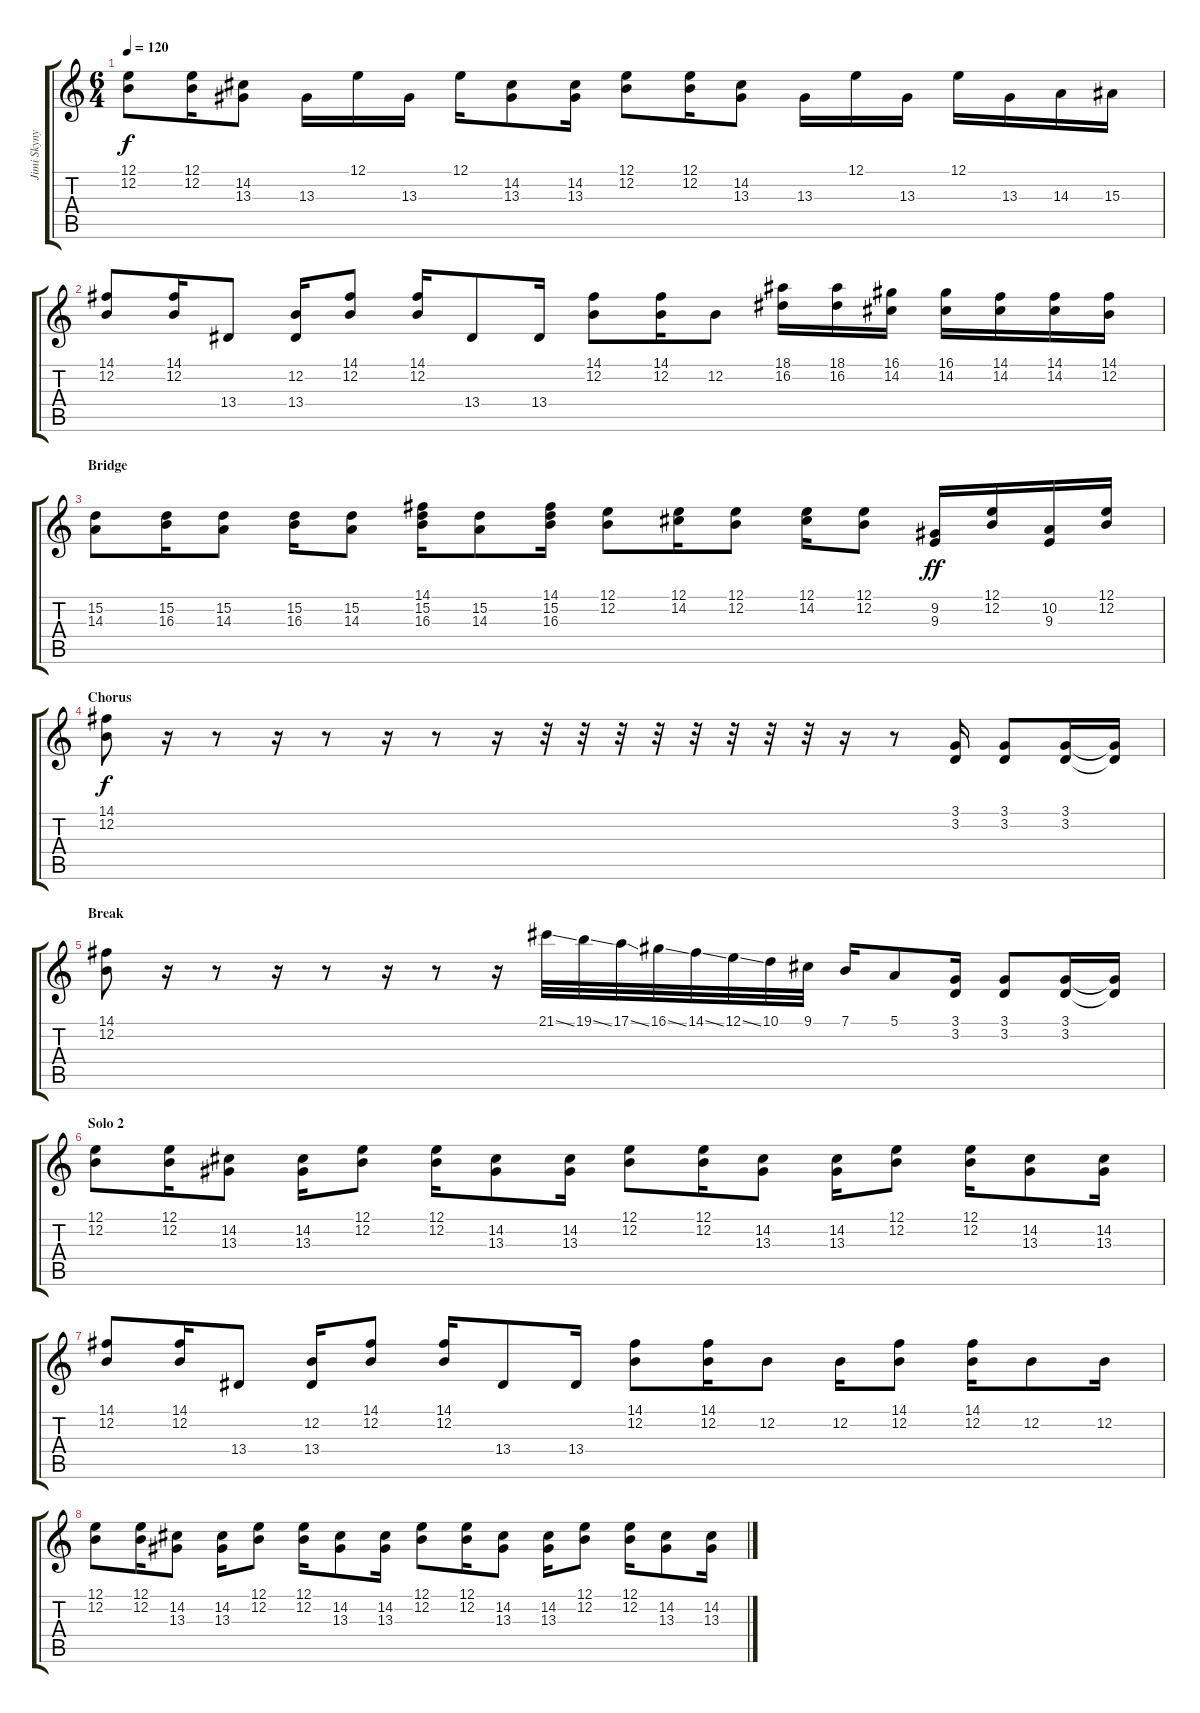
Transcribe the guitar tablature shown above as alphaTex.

\track ("Jimi Skynyrd" "Jimi Skyny") {instrument electricgrandpiano}
\staff {score tabs}
\tuning (E4 B3 G3 D3 A2 E2) {hide}
\ts (6 4)
\tempo 120
\clef g2
\ks c
(12.1 12.2).8{dy f} (12.1 12.2).16 (14.2 13.3).8 13.3.16 12.1.16 13.3.16 12.1.16 (14.2 13.3).8 (14.2 13.3).16 (12.1 12.2).8 (12.1 12.2).16 (14.2 13.3).8 13.3.16 12.1.16 13.3.16 12.1.16 13.3.16 14.3.16 15.3.16 |
(14.1 12.2).8 (14.1 12.2).16 13.4.8 (12.2 13.4).16 (14.1 12.2).8 (14.1 12.2).16 13.4.8 13.4.16 (14.1 12.2).8 (14.1 12.2).16 12.2.8 (18.1 16.2).16 (18.1 16.2).16 (16.1 14.2).16 (16.1 14.2).16 (14.1 14.2).16 (14.1 14.2).16 (14.1 12.2).16 |
\section ("" "Bridge")
(15.2 14.3).8 (15.2 16.3).16 (15.2 14.3).8 (15.2 16.3).16 (15.2 14.3).8 (14.1 15.2 16.3).16 (15.2 14.3).8 (14.1 15.2 16.3).16 (12.1 12.2).8 (12.1 14.2).16 (12.1 12.2).8 (12.1 14.2).16 (12.1 12.2).8 (9.2 9.3).16{dy ff} (12.1 12.2).16 (10.2 9.3).16 (12.1 12.2).16 |
\section ("" "Chorus")
(14.1 12.2).8{dy f} r.16 r.8 r.16 r.8 r.16 r.8 r.16 r.32 r.32 r.32 r.32 r.32 r.32 r.32 r.32 r.16 r.8 (3.1 3.2).16 (3.1 3.2).8 (3.1 3.2).16 (3.1{t} 3.2{t}).16 |
\section ("" "Break")
(14.1 12.2).8 r.16 r.8 r.16 r.8 r.16 r.8 r.16 21.1{ss}.32 19.1{ss}.32 17.1{ss}.32 16.1{ss}.32 14.1{ss}.32 12.1{ss}.32 10.1.32 9.1.32 7.1.16 5.1.8 (3.1 3.2).16 (3.1 3.2).8 (3.1 3.2).16 (3.1{t} 3.2{t}).16 |
\section ("" "Solo 2")
(12.1 12.2).8 (12.1 12.2).16 (14.2 13.3).8 (14.2 13.3).16 (12.1 12.2).8 (12.1 12.2).16 (14.2 13.3).8 (14.2 13.3).16 (12.1 12.2).8 (12.1 12.2).16 (14.2 13.3).8 (14.2 13.3).16 (12.1 12.2).8 (12.1 12.2).16 (14.2 13.3).8 (14.2 13.3).16 |
(14.1 12.2).8 (14.1 12.2).16 13.4.8 (12.2 13.4).16 (14.1 12.2).8 (14.1 12.2).16 13.4.8 13.4.16 (14.1 12.2).8 (14.1 12.2).16 12.2.8 12.2.16 (14.1 12.2).8 (14.1 12.2).16 12.2.8 12.2.16 |
(12.1 12.2).8 (12.1 12.2).16 (14.2 13.3).8 (14.2 13.3).16 (12.1 12.2).8 (12.1 12.2).16 (14.2 13.3).8 (14.2 13.3).16 (12.1 12.2).8 (12.1 12.2).16 (14.2 13.3).8 (14.2 13.3).16 (12.1 12.2).8 (12.1 12.2).16 (14.2 13.3).8 (14.2 13.3).16
